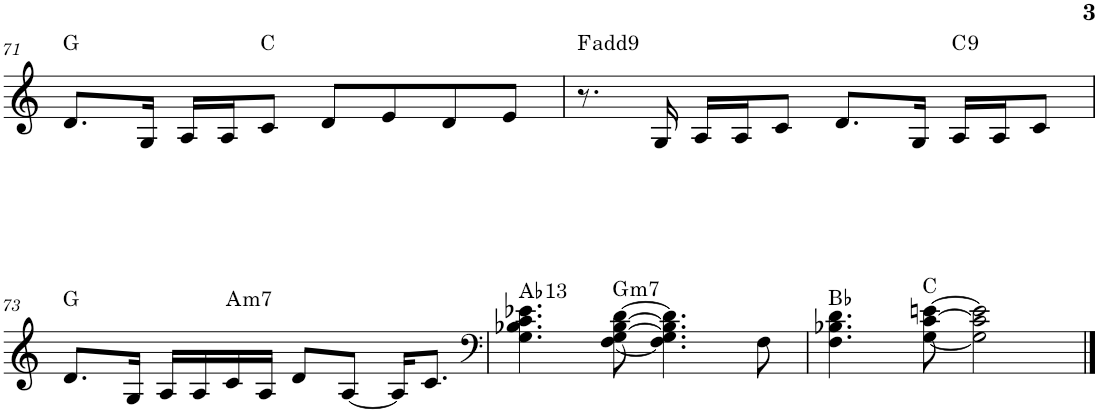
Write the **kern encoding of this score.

**kern	**harte
*part1	*part1
*staff1	*
*I"P1	*
!!LO:PB:g=z
*clefG2	*
*k[]	*
*M4/4	*
=71	=71
8.d/L	G:maj
16G/Jk	.
16A/LL	.
16A/J	.
8c/J	C:maj
8d/L	.
8e/	.
8d/	.
8e/J	.
=72	=72
8.r	F:maj(9)
16G/	.
16A/LL	.
16A/J	.
8c/J	.
8.d/L	.
16G/Jk	.
!	!LO:H:kt=9
16A/LL	C:9
16A/J	.
8c/J	.
!!LO:LB:g=z
=73	=73
8.d/L	G:maj
16G/Jk	.
16A/LL	.
16A/	.
!	!LO:H:kt=m7
16c/	A:min7
16A/JJ	.
8d/L	.
[<8A/J	.
16A/KL]	.
8.c/J	.
=74	=74
*clefF4	*
!	!LO:H:kt=13
4.G\ 4.B-X\ 4.c\ 4.e-X\	Ab:9(11,13)
!	!LO:H:kt=m7
[<8F\ [>8G\ [>8B-\ [>8d\	G:min7
4.F\] 4.G\] 4.B-\] 4.d\]	.
8F\	.
=75	=75
4.F\ 4.B-X\ 4.d\	Bb:maj
[<8G\ [>8c\ [>8en\	C:maj
2G\] 2c\] 2e\]	.
==	==
*-	*-
